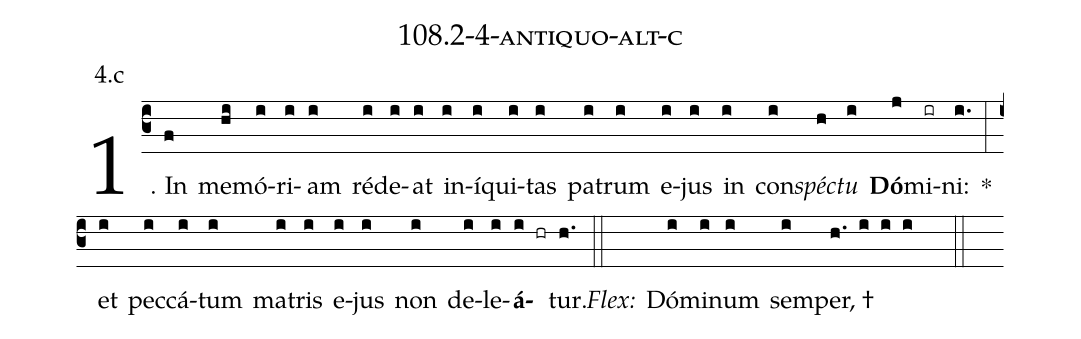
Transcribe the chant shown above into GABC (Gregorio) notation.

name: 108.2-4-antiquo-alt-c;
annotation: 4.c;
%%
(c3)1. In(f) me(hi)mó(i)ri(i)am(i) réd(i)e(i)at(i) in(i)í(i)qui(i)tas(i) pa(i)trum(i) e(i)jus(i) in(i) con(i)<i>spéc</i>(h)<i>tu</i>(i) <b>Dó</b>(j)mi(ir)ni:(i.) *(:) et(i) pec(i)cá(i)tum(i) ma(i)tris(i) e(i)jus(i) non(i) de(i)le(i)<b>á</b>(i hr)tur.(h.) (::)
<i>Flex:</i>()  Dó(i)mi(i)num(i) sem(i)per, †(h. i i i  ::)
